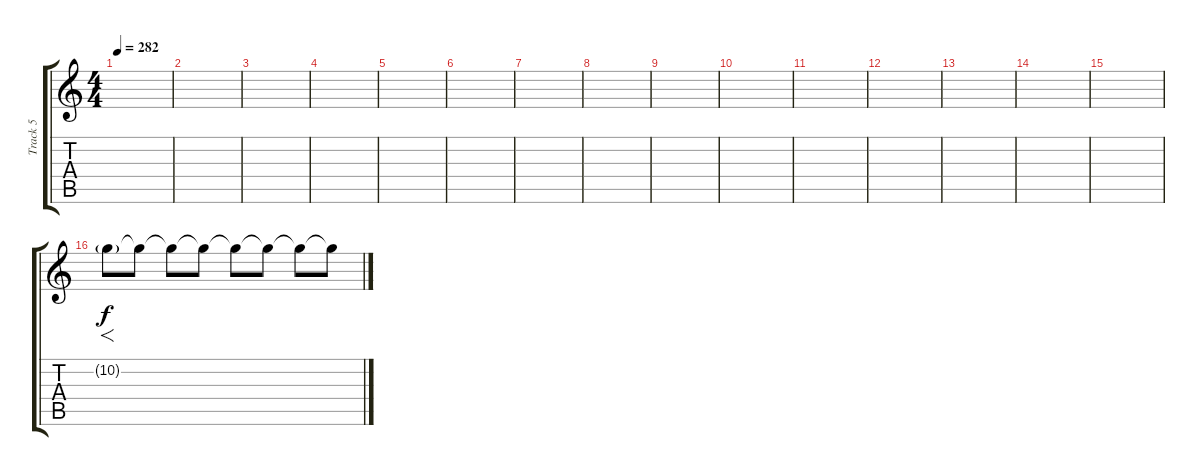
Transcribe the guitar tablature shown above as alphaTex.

\track ("Track 5" "Track 5") {instrument distortionguitar}
\staff {score tabs}
\tuning (D4 A3 F3 C3 G2 C2) {hide}
\ts (4 4)
\tempo 282
\clef g2
\ks c
|
|
|
|
|
|
|
|
|
|
|
|
|
|
|
10.2{g}.8{f} 10.2{t}.8{dy f} 10.2{t}.8 10.2{t}.8 10.2{t}.8 10.2{t}.8 10.2{t}.8 10.2{t}.8
